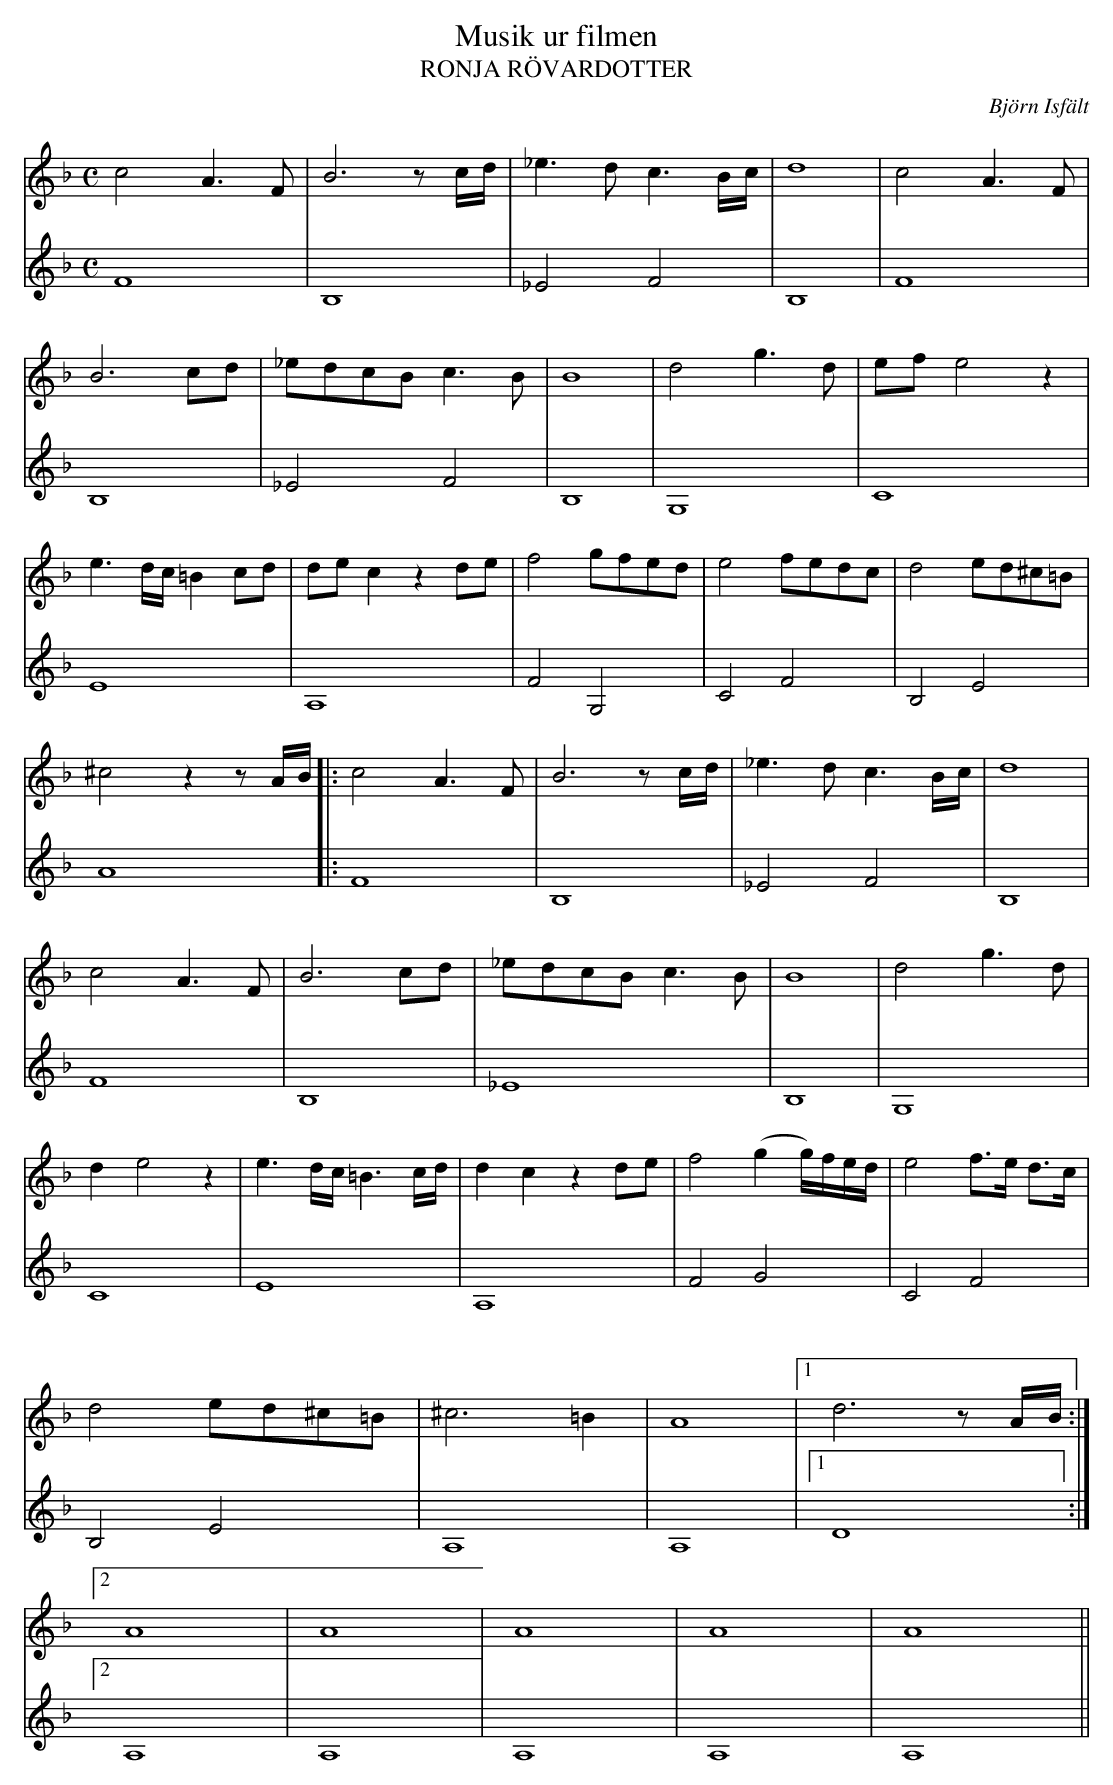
X:1
T: Musik ur filmen
T: RONJA RÖVARDOTTER
O: Björn Isfält
M: C
L: 1/8
K: F
V: 1
c4A2>F2 | B6zc/d/ | _e2>d2 c3B/c/ | d8 | c4A3F |
B6cd | _edcBc2>B2 | B8 | d4g2>d2 | efe4z2 |
e3d/c/=B2cd | dec2z2de | f4gfed | e4fedc | d4ed^c=B |
^c4z2zA/B/ |: c4A2>F2 | B6zc/d/ | _e2>d2c3B/c/ | d8 |
c4A3F | B6cd | _edcB c2>B2 | B8 | d4g2>d2 |
d2e4z2 | e3d/c/=B3c/d/ | d2c2z2de | f4(g2g/)f/e/d/ | e4 f>e d>c |
d4ed^c=B | ^c6=B2 | A8 |1 d6zA/B/ :|2
A8 |  A8 | A8 | A8 | A8 ||
V: 2
F8 | B,8 | _E4F4 | B,8 | F8 |
B,8 | _E4F4 | B,8 | G,8 | C8 |
E8 | A,8 | F4G,4 | C4F4 | B,4E4 |
A8 |: F8 | B,8 | _E4F4 | B,8 |
F8 | B,8 | _E8 | B,8 | G,8 |
C8 | E8 | A,8 | F4G4 | C4F4 |
B,4E4 | A,8 | A,8 |1 D8 :|2
A,8 | A,8 | A,8 | A,8 | A,8 ||
